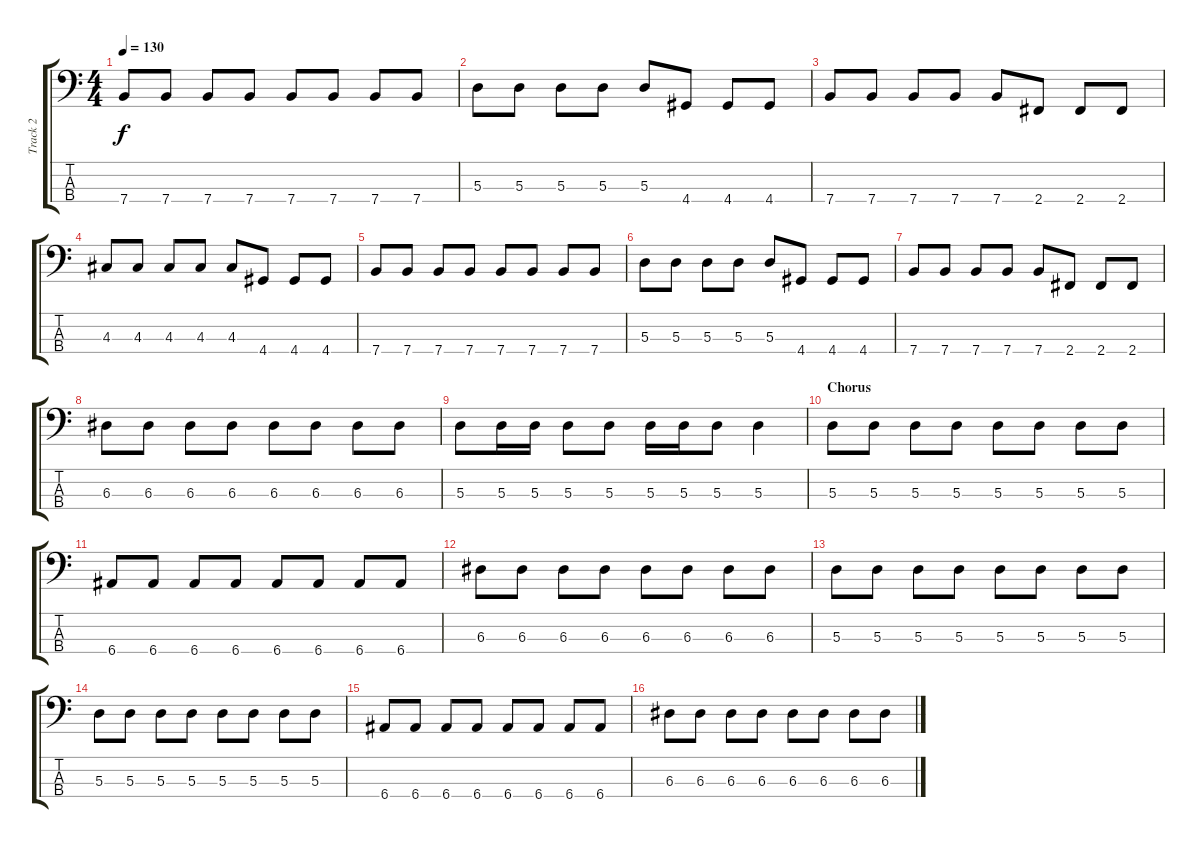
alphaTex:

\track ("Track 2" "Track 2") {instrument electricbasspick}
\staff {score tabs}
\tuning (G2 D2 A1 E1) {hide}
\ts (4 4)
\tempo 130
\clef f4
\ks c
7.4.8{dy f} 7.4.8 7.4.8 7.4.8 7.4.8 7.4.8 7.4.8 7.4.8 |
5.3.8 5.3.8 5.3.8 5.3.8 5.3.8 4.4.8 4.4.8 4.4.8 |
7.4.8 7.4.8 7.4.8 7.4.8 7.4.8 2.4.8 2.4.8 2.4.8 |
4.3.8 4.3.8 4.3.8 4.3.8 4.3.8 4.4.8 4.4.8 4.4.8 |
7.4.8 7.4.8 7.4.8 7.4.8 7.4.8 7.4.8 7.4.8 7.4.8 |
5.3.8 5.3.8 5.3.8 5.3.8 5.3.8 4.4.8 4.4.8 4.4.8 |
7.4.8 7.4.8 7.4.8 7.4.8 7.4.8 2.4.8 2.4.8 2.4.8 |
6.3.8 6.3.8 6.3.8 6.3.8 6.3.8 6.3.8 6.3.8 6.3.8 |
5.3.8 5.3.16 5.3.16 5.3.8 5.3.8 5.3.16 5.3.16 5.3.8 5.3.4 |
\section ("" "Chorus")
5.3.8 5.3.8 5.3.8 5.3.8 5.3.8 5.3.8 5.3.8 5.3.8 |
6.4.8 6.4.8 6.4.8 6.4.8 6.4.8 6.4.8 6.4.8 6.4.8 |
6.3.8 6.3.8 6.3.8 6.3.8 6.3.8 6.3.8 6.3.8 6.3.8 |
5.3.8 5.3.8 5.3.8 5.3.8 5.3.8 5.3.8 5.3.8 5.3.8 |
5.3.8 5.3.8 5.3.8 5.3.8 5.3.8 5.3.8 5.3.8 5.3.8 |
6.4.8 6.4.8 6.4.8 6.4.8 6.4.8 6.4.8 6.4.8 6.4.8 |
6.3.8 6.3.8 6.3.8 6.3.8 6.3.8 6.3.8 6.3.8 6.3.8
